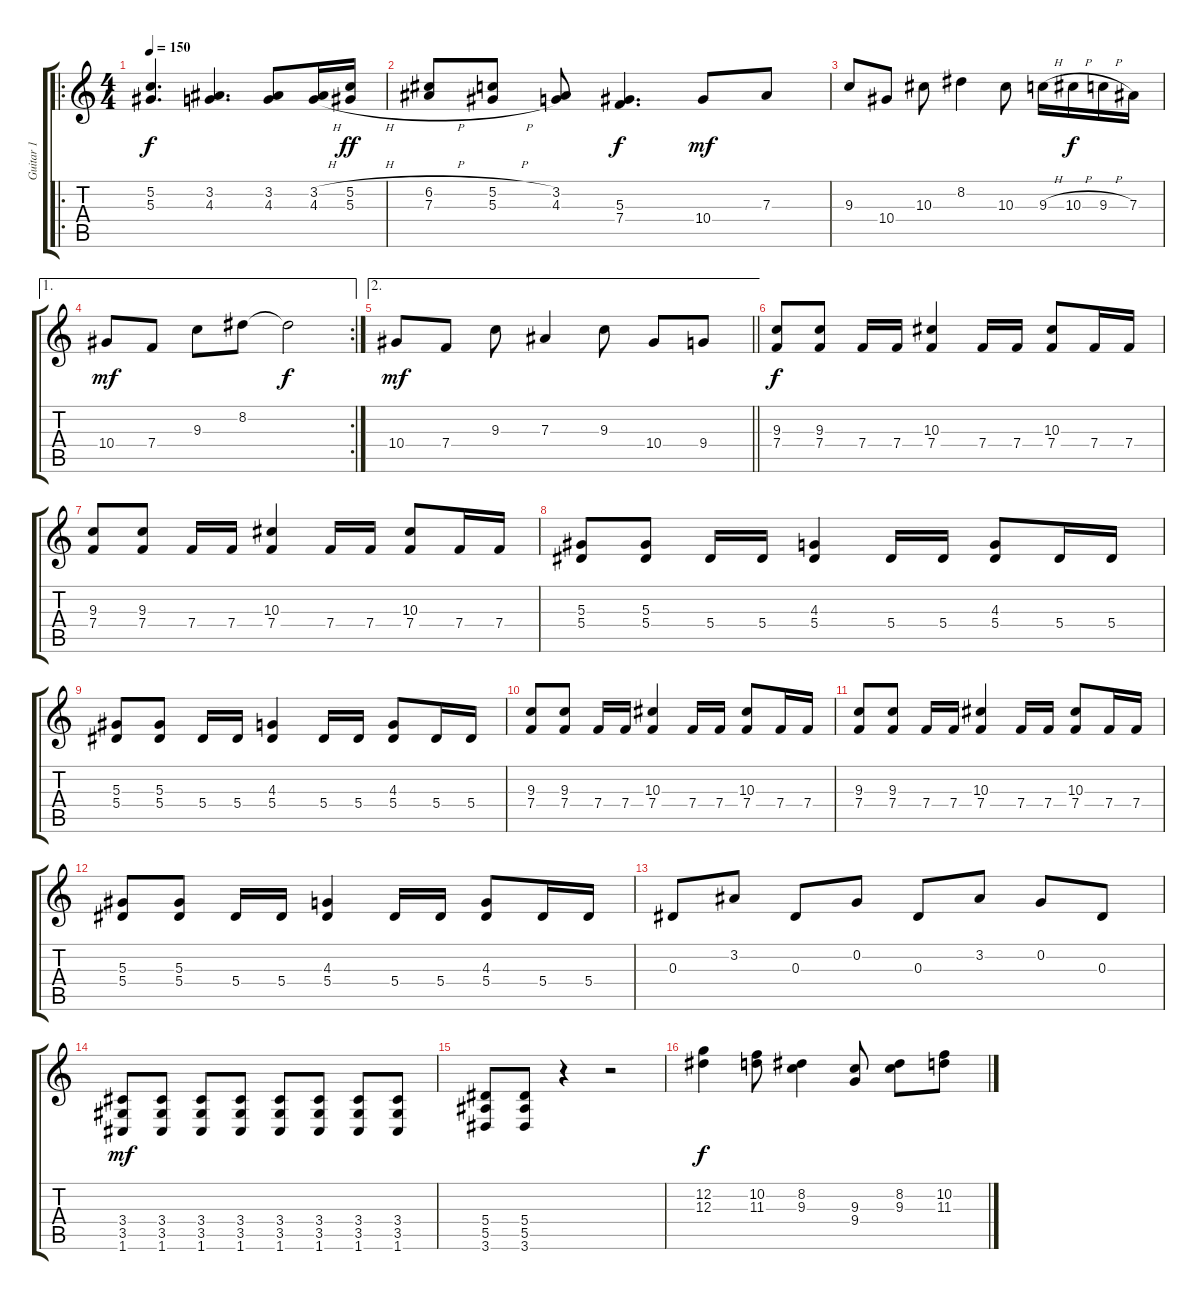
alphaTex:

\track ("Guitar 1" "Guitar 1") {instrument distortionguitar}
\staff {score tabs}
\tuning (C4 G3 Eb3 Bb2 F2 C2) {hide}
\ro
\ts (4 4)
\tempo 150
\clef g2
\ks c
(5.2 5.3).4{d dy f} (3.2 4.3).4{d} (3.2 4.3).8 (3.2{h} 4.3{h}).16 (5.2{h} 5.3{h}).16{dy ff} |
(6.2{h} 7.3{h}).8 (5.2{h} 5.3{h}).8 (3.2 4.3).8 (5.3 7.4).4{d dy f} 10.4.8{dy mf} 7.3.8 |
9.3.8 10.4.8 10.3.8 8.2.4 10.3.8 9.3{h}.16 10.3{h}.16{dy f} 9.3{h}.16 7.3.16 |
\ae 1
\rc 2
10.4.8{dy mf} 7.4.8 9.3.8 8.2.8 8.2{t}.2{dy f} |
\ae 2
\barLineRight lightlight
10.4.8{dy mf} 7.4.8 9.3.8 7.3.4 9.3.8 10.4.8 9.4.8 |
(9.3 7.4).8{dy f balance 12} (9.3 7.4).8 7.4.16 7.4.16 (10.3 7.4).4 7.4.16 7.4.16 (10.3 7.4).8 7.4.16 7.4.16 |
(9.3 7.4).8 (9.3 7.4).8 7.4.16 7.4.16 (10.3 7.4).4 7.4.16 7.4.16 (10.3 7.4).8 7.4.16 7.4.16 |
(5.3 5.4).8 (5.3 5.4).8 5.4.16 5.4.16 (4.3 5.4).4 5.4.16 5.4.16 (4.3 5.4).8 5.4.16 5.4.16 |
(5.3 5.4).8 (5.3 5.4).8 5.4.16 5.4.16 (4.3 5.4).4 5.4.16 5.4.16 (4.3 5.4).8 5.4.16 5.4.16 |
(9.3 7.4).8 (9.3 7.4).8 7.4.16 7.4.16 (10.3 7.4).4 7.4.16 7.4.16 (10.3 7.4).8 7.4.16 7.4.16 |
(9.3 7.4).8 (9.3 7.4).8 7.4.16 7.4.16 (10.3 7.4).4 7.4.16 7.4.16 (10.3 7.4).8 7.4.16 7.4.16 |
(5.3 5.4).8 (5.3 5.4).8 5.4.16 5.4.16 (4.3 5.4).4 5.4.16 5.4.16 (4.3 5.4).8 5.4.16 5.4.16 |
0.3.8 3.2.8 0.3.8 0.2.8 0.3.8 3.2.8 0.2.8 0.3.8 |
(3.4 3.5 1.6).8{dy mf balance 14} (3.4 3.5 1.6).8 (3.4 3.5 1.6).8 (3.4 3.5 1.6).8 (3.4 3.5 1.6).8 (3.4 3.5 1.6).8 (3.4 3.5 1.6).8 (3.4 3.5 1.6).8 |
(5.4 5.5 3.6).8 (5.4 5.5 3.6).8 r.4 r.2 |
(12.2 12.3).4{dy f balance 14} (10.2 11.3).8 (8.2 9.3).4 (9.3 9.4).8 (8.2 9.3).8 (10.2 11.3).8
